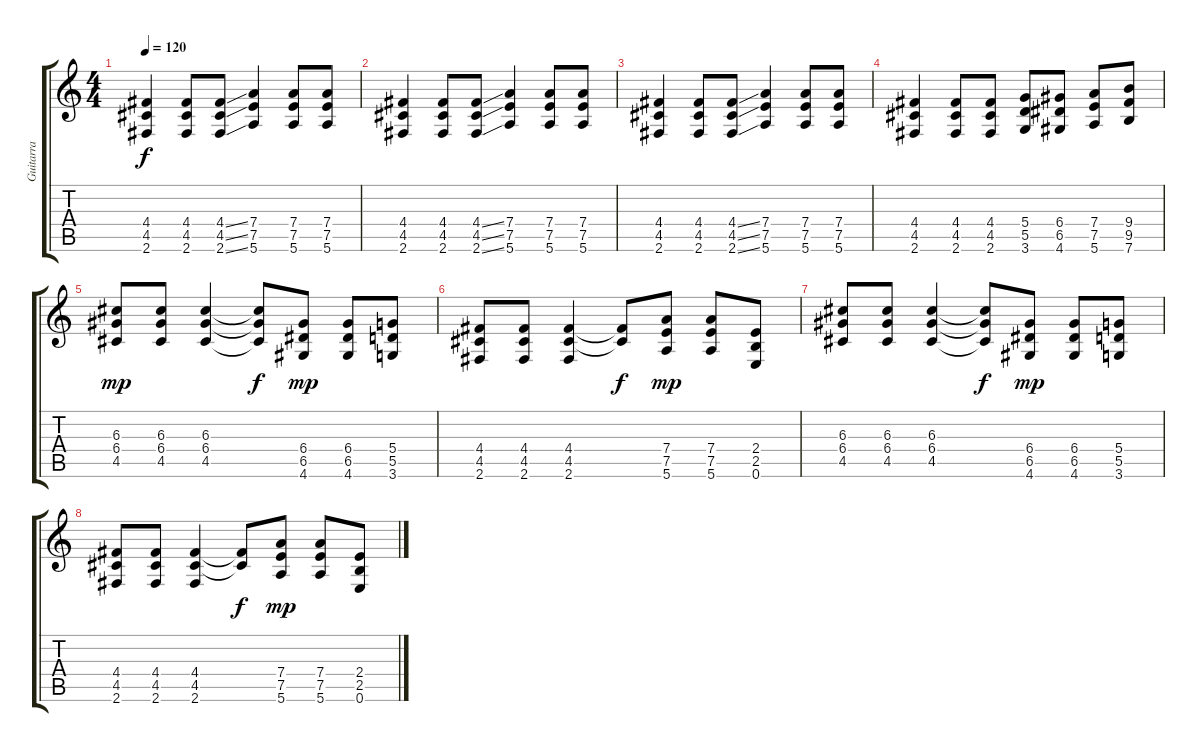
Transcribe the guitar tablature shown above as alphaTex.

\track ("Guitarra" "Guitarra") {instrument distortionguitar}
\staff {score tabs}
\tuning (E4 B3 G3 D3 A2 E2) {hide}
\ts (4 4)
\tempo 120
\clef g2
\ks c
(4.4 4.5 2.6).4{dy f} (4.4 4.5 2.6).8 (4.4{ss} 4.5{ss} 2.6{ss}).8 (7.4 7.5 5.6).4 (7.4 7.5 5.6).8 (7.4 7.5 5.6).8 |
(4.4 4.5 2.6).4 (4.4 4.5 2.6).8 (4.4{ss} 4.5{ss} 2.6{ss}).8 (7.4 7.5 5.6).4 (7.4 7.5 5.6).8 (7.4 7.5 5.6).8 |
(4.4 4.5 2.6).4 (4.4 4.5 2.6).8 (4.4{ss} 4.5{ss} 2.6{ss}).8 (7.4 7.5 5.6).4 (7.4 7.5 5.6).8 (7.4 7.5 5.6).8 |
(4.4 4.5 2.6).4 (4.4 4.5 2.6).8 (4.4 4.5 2.6).8 (5.4 5.5 3.6).8 (6.4 6.5 4.6).8 (7.4 7.5 5.6).8 (9.4 9.5 7.6).8 |
(6.3 6.4 4.5).8{dy mp volume 8 balance 16 instrument overdrivenguitar} (6.3 6.4 4.5).8 (6.3 6.4 4.5).4 (6.3{t} 6.4{t} 4.5{t}).8{dy f} (6.4 6.5 4.6).8{dy mp} (6.4 6.5 4.6).8 (5.4 5.5 3.6).8 |
(4.4 4.5 2.6).8 (4.4 4.5 2.6).8 (4.4 4.5 2.6).4 (4.4{t} 4.5{t}).8{dy f} (7.4 7.5 5.6).8{dy mp} (7.4 7.5 5.6).8 (2.4 2.5 0.6).8 |
(6.3 6.4 4.5).8{volume 8 balance 16 instrument overdrivenguitar} (6.3 6.4 4.5).8 (6.3 6.4 4.5).4 (6.3{t} 6.4{t} 4.5{t}).8{dy f} (6.4 6.5 4.6).8{dy mp} (6.4 6.5 4.6).8 (5.4 5.5 3.6).8 |
(4.4 4.5 2.6).8 (4.4 4.5 2.6).8 (4.4 4.5 2.6).4 (4.4{t} 4.5{t}).8{dy f} (7.4 7.5 5.6).8{dy mp} (7.4 7.5 5.6).8 (2.4 2.5 0.6).8
